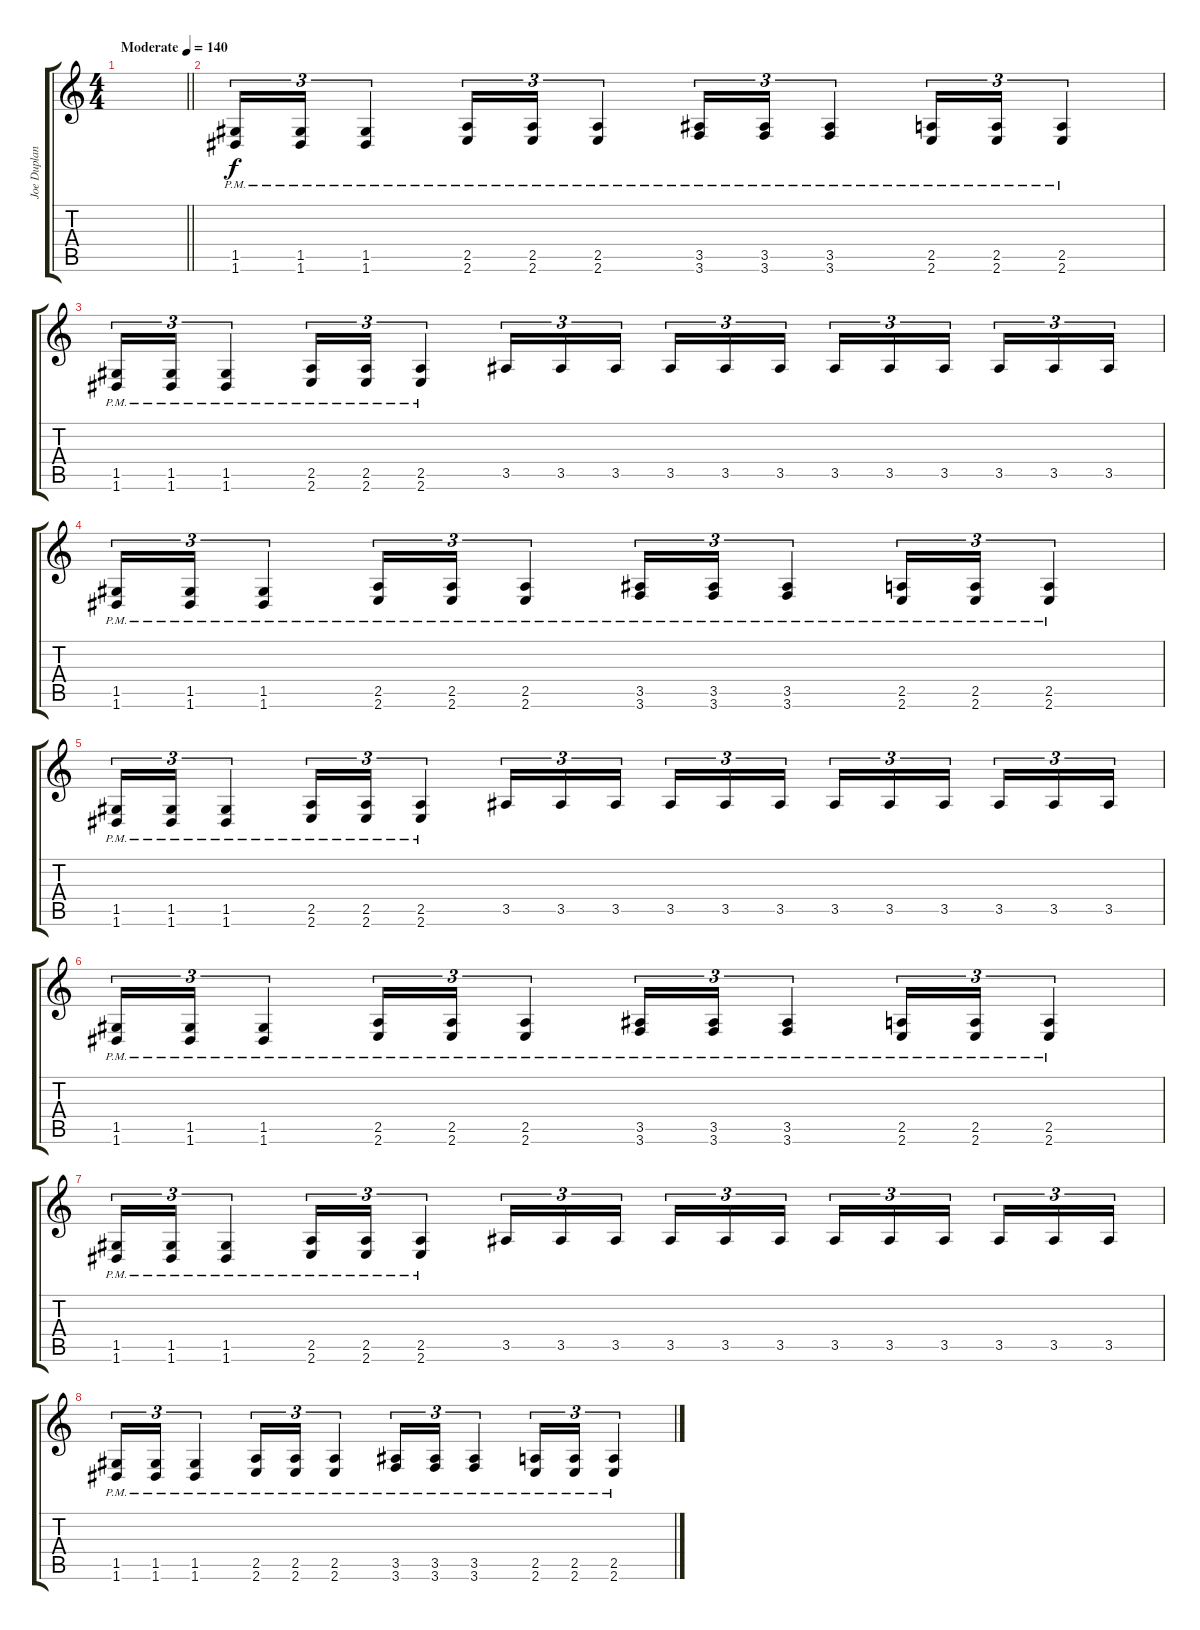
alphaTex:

\track ("Joe Duplantier" "Joe Duplan") {instrument overdrivenguitar}
\staff {score tabs}
\tuning (D4 A3 F3 C3 G2 D2) {hide}
\ts (4 4)
\tempo (140 "Moderate")
\clef g2
\barLineRight lightlight
\ks c
|
\section ("" "")
(1.5 1.6{pm}).16{tu (3 2)} (1.5 1.6{pm}).16{tu (3 2)} (1.5 1.6{pm}).4{tu (3 2)} (2.5 2.6{pm}).16{tu (3 2)} (2.5 2.6{pm}).16{tu (3 2)} (2.5 2.6{pm}).4{tu (3 2)} (3.5 3.6{pm}).16{tu (3 2)} (3.5 3.6{pm}).16{tu (3 2)} (3.5 3.6{pm}).4{tu (3 2)} (2.5 2.6{pm}).16{tu (3 2)} (2.5 2.6{pm}).16{tu (3 2)} (2.5 2.6{pm}).4{tu (3 2)} |
(1.5 1.6{pm}).16{tu (3 2)} (1.5 1.6{pm}).16{tu (3 2)} (1.5 1.6{pm}).4{tu (3 2)} (2.5 2.6{pm}).16{tu (3 2)} (2.5 2.6{pm}).16{tu (3 2)} (2.5 2.6{pm}).4{tu (3 2)} 3.5.16{tu (3 2)} 3.5.16{tu (3 2)} 3.5.16{tu (3 2) beam splitsecondary} 3.5.16{tu (3 2)} 3.5.16{tu (3 2)} 3.5.16{tu (3 2)} 3.5.16{tu (3 2)} 3.5.16{tu (3 2)} 3.5.16{tu (3 2) beam splitsecondary} 3.5.16{tu (3 2)} 3.5.16{tu (3 2)} 3.5.16{tu (3 2)} |
(1.5 1.6{pm}).16{tu (3 2)} (1.5 1.6{pm}).16{tu (3 2)} (1.5 1.6{pm}).4{tu (3 2)} (2.5 2.6{pm}).16{tu (3 2)} (2.5 2.6{pm}).16{tu (3 2)} (2.5 2.6{pm}).4{tu (3 2)} (3.5 3.6{pm}).16{tu (3 2)} (3.5 3.6{pm}).16{tu (3 2)} (3.5 3.6{pm}).4{tu (3 2)} (2.5 2.6{pm}).16{tu (3 2)} (2.5 2.6{pm}).16{tu (3 2)} (2.5 2.6{pm}).4{tu (3 2)} |
(1.5 1.6{pm}).16{tu (3 2)} (1.5 1.6{pm}).16{tu (3 2)} (1.5 1.6{pm}).4{tu (3 2)} (2.5 2.6{pm}).16{tu (3 2)} (2.5 2.6{pm}).16{tu (3 2)} (2.5 2.6{pm}).4{tu (3 2)} 3.5.16{tu (3 2)} 3.5.16{tu (3 2)} 3.5.16{tu (3 2) beam splitsecondary} 3.5.16{tu (3 2)} 3.5.16{tu (3 2)} 3.5.16{tu (3 2)} 3.5.16{tu (3 2)} 3.5.16{tu (3 2)} 3.5.16{tu (3 2) beam splitsecondary} 3.5.16{tu (3 2)} 3.5.16{tu (3 2)} 3.5.16{tu (3 2)} |
(1.5 1.6{pm}).16{tu (3 2)} (1.5 1.6{pm}).16{tu (3 2)} (1.5 1.6{pm}).4{tu (3 2)} (2.5 2.6{pm}).16{tu (3 2)} (2.5 2.6{pm}).16{tu (3 2)} (2.5 2.6{pm}).4{tu (3 2)} (3.5 3.6{pm}).16{tu (3 2)} (3.5 3.6{pm}).16{tu (3 2)} (3.5 3.6{pm}).4{tu (3 2)} (2.5 2.6{pm}).16{tu (3 2)} (2.5 2.6{pm}).16{tu (3 2)} (2.5 2.6{pm}).4{tu (3 2)} |
(1.5 1.6{pm}).16{tu (3 2)} (1.5 1.6{pm}).16{tu (3 2)} (1.5 1.6{pm}).4{tu (3 2)} (2.5 2.6{pm}).16{tu (3 2)} (2.5 2.6{pm}).16{tu (3 2)} (2.5 2.6{pm}).4{tu (3 2)} 3.5.16{tu (3 2)} 3.5.16{tu (3 2)} 3.5.16{tu (3 2) beam splitsecondary} 3.5.16{tu (3 2)} 3.5.16{tu (3 2)} 3.5.16{tu (3 2)} 3.5.16{tu (3 2)} 3.5.16{tu (3 2)} 3.5.16{tu (3 2) beam splitsecondary} 3.5.16{tu (3 2)} 3.5.16{tu (3 2)} 3.5.16{tu (3 2)} |
(1.5 1.6{pm}).16{tu (3 2)} (1.5 1.6{pm}).16{tu (3 2)} (1.5 1.6{pm}).4{tu (3 2)} (2.5 2.6{pm}).16{tu (3 2)} (2.5 2.6{pm}).16{tu (3 2)} (2.5 2.6{pm}).4{tu (3 2)} (3.5 3.6{pm}).16{tu (3 2)} (3.5 3.6{pm}).16{tu (3 2)} (3.5 3.6{pm}).4{tu (3 2)} (2.5 2.6{pm}).16{tu (3 2)} (2.5 2.6{pm}).16{tu (3 2)} (2.5 2.6{pm}).4{tu (3 2)}
